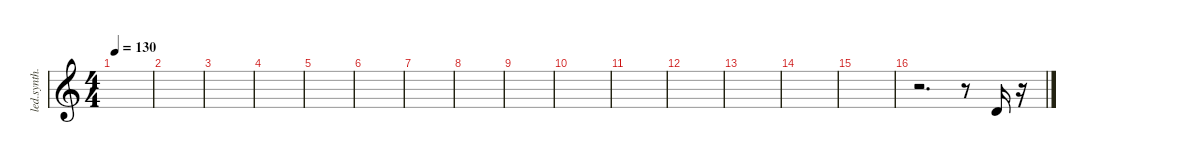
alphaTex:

\defaultSystemsLayout 4
\hideDynamics
\bracketExtendMode nobrackets
\otherSystemsTrackNameOrientation horizontal
\track ("Synth 1-RH-a-hid" "led.synth.") {defaultSystemsLayout 4 instrument lead8bassandlead}
\staff {score}
\tuning (E4 B3 G3 D3 A2 E2 B1)
\ts (4 4)
\tempo 130
\clef g2
\ks c
|
|
|
|
|
|
|
|
|
|
|
|
|
|
|
r.2{d} r.8 3.2.16 r.16
